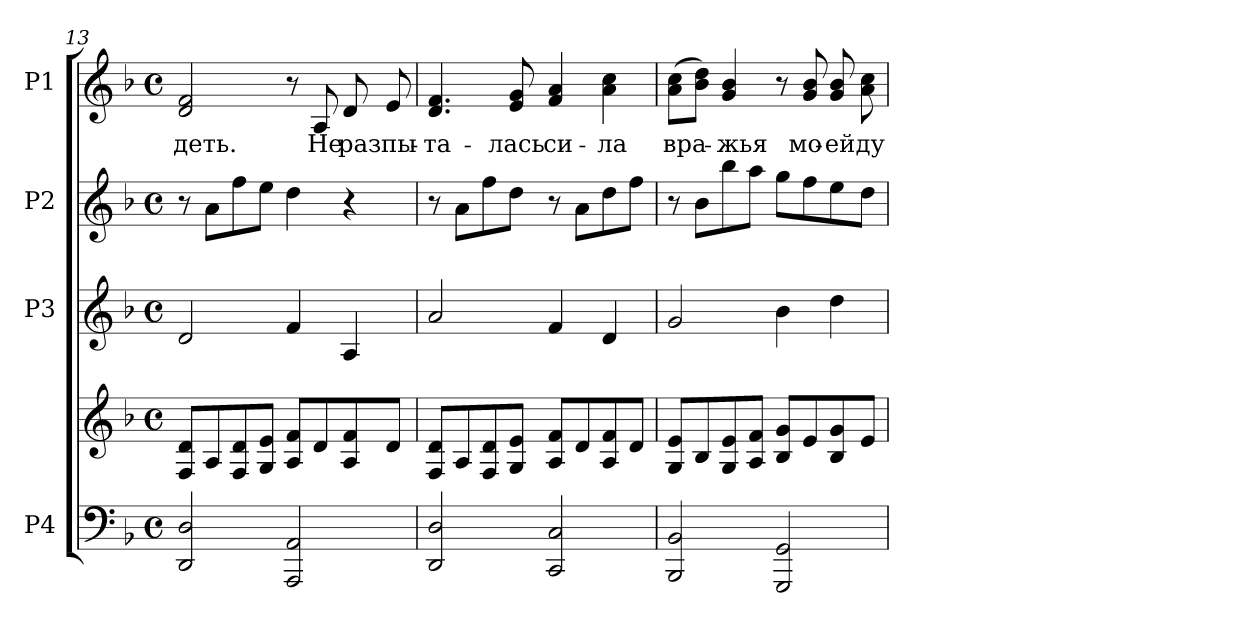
**kern	**kern	**kern	**kern	**kern	**text
*part4	*part4	*part3	*part2	*part1	*part1
*staff5	*staff4	*staff3	*staff2	*staff1	*staff1
*I"P4	*	*I"P3	*I"P2	*I"P1	*
*clefF4	*clefG2	*clefG2	*clefG2	*clefG2	*
*k[b-]	*k[b-]	*k[b-]	*k[b-]	*k[b-]	*
*F:	*F:	*F:	*F:	*F:	*
*M4/4	*M4/4	*M4/4	*M4/4	*M4/4	*
*met(c)	*met(c)	*met(c)	*met(c)	*met(c)	*
=13	=13	=13	=13	=13	=13
!	!	!	!	!	!LO:LY:b:color=#000000
2DDi/ 2Di	8Fi/ 8diL	2di/	8r	2di/ 2fi	-деть.
.	8Ai/	.	8ai\L	.	.
.	8Fi/ 8di	.	8ffi\	.	.
.	8Gi/ 8eiJ	.	8eei\J	.	.
2AAAi/ 2AAi	8Ai/ 8fiL	4fi/	4ddi\	8r	.
!	!	!	!	!	!LO:LY:b:color=#000000
.	8di/	.	.	8Ai/	Не
!	!	!	!	!	!LO:LY:b:color=#000000
.	8Ai/ 8fi	4Ai/	4r	8di/	раз
!	!	!	!	!	!LO:LY:b:color=#000000
.	8di/J	.	.	8ei/	пы-
!!LO:LB:g=z
=14	=14	=14	=14	=14	=14
!	!	!	!	!	!LO:LY:b:color=#000000
2DDi/ 2Di	8Fi/ 8diL	2ai/	8r	4.di/ 4.fi	-та-
.	8Ai/	.	8ai\L	.	.
.	8Fi/ 8di	.	8ffi\	.	.
!	!	!	!	!	!LO:LY:b:color=#000000
.	8Gi/ 8eiJ	.	8ddi\J	8ei/ 8gi	-лась
!	!	!	!	!	!LO:LY:b:color=#000000
2CCi/ 2Ci	8Ai/ 8fiL	4fi/	8r	4fi/ 4ai	си-
.	8di/	.	8ai\L	.	.
!	!	!	!	!	!LO:LY:b:color=#000000
.	8Ai/ 8fi	4di/	8ddi\	4ai\ 4cci	-ла
.	8di/J	.	8ffi\J	.	.
=15	=15	=15	=15	=15	=15
!	!	!	!	!	!LO:LY:b:color=#000000
2BBB-i/ 2BB-i	8Gi/ 8eiL	2gi/	8r	(8ai\ 8cciL	вра-
.	8B-i/	.	8b-i\L	8b-i\ 8ddiJ)	.
!	!	!	!	!	!LO:LY:b:color=#000000
.	8Gi/ 8ei	.	8bb-i\	4gi/ 4b-i	-жья
.	8Ai/ 8fiJ	.	8aai\J	.	.
2GGGi/ 2GGi	8B-i/ 8giL	4b-i\	8ggi\L	8r	.
!	!	!	!	!	!LO:LY:b:color=#000000
.	8ei/	.	8ffi\	8gi/ 8b-i	мо-
!	!	!	!	!	!LO:LY:b:color=#000000
.	8B-i/ 8gi	4ddi\	8eei\	8gi/ 8b-i	-ей
!	!	!	!	!	!LO:LY:b:color=#000000
.	8ei/J	.	8ddi\J	8ai\ 8cci	ду-
=	=	=	=	=	=
*-	*-	*-	*-	*-	*-
